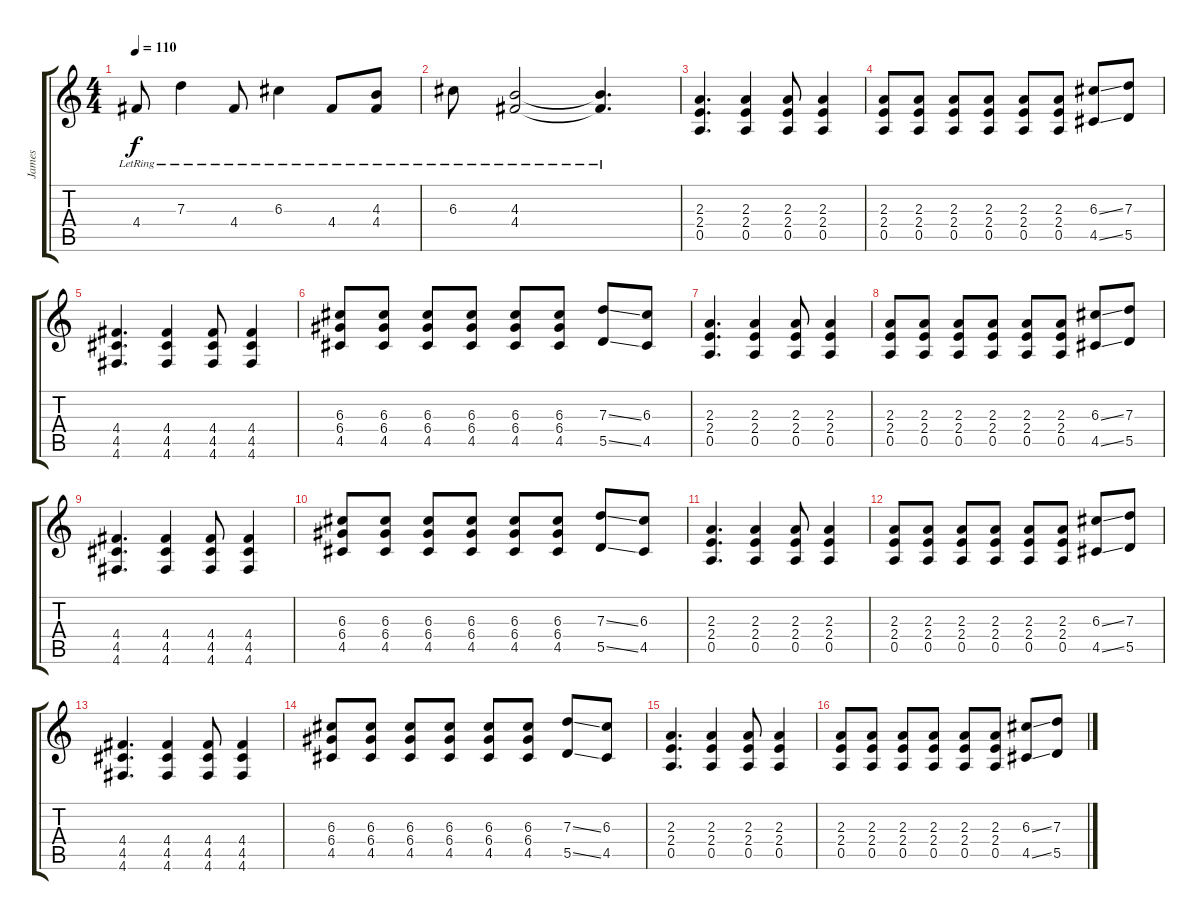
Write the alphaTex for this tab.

\track ("James" "James") {instrument electricguitarjazz}
\staff {score tabs}
\tuning (E4 B3 G3 D3 A2 D2) {hide}
\ts (4 4)
\tempo 110
\clef g2
\ks c
4.4{lr}.8{dy f} 7.3{lr}.4 4.4{lr}.8 6.3{lr}.4 4.4{lr}.8 (4.3{lr} 4.4).8 |
6.3{lr}.8 (4.3{lr} 4.4{lr}).2 (4.3{lr t} 4.4{lr t}).4{d} |
(2.3 2.4 0.5).4{d instrument distortionguitar} (2.3 2.4 0.5).4 (2.3 2.4 0.5).8 (2.3 2.4 0.5).4 |
(2.3 2.4 0.5).8 (2.3 2.4 0.5).8 (2.3 2.4 0.5).8 (2.3 2.4 0.5).8 (2.3 2.4 0.5).8 (2.3 2.4 0.5).8 (6.3{ss} 4.5{ss}).8 (7.3 5.5).8 |
(4.4 4.5 4.6).4{d} (4.4 4.5 4.6).4 (4.4 4.5 4.6).8 (4.4 4.5 4.6).4 |
(6.3 6.4 4.5).8 (6.3 6.4 4.5).8 (6.3 6.4 4.5).8 (6.3 6.4 4.5).8 (6.3 6.4 4.5).8 (6.3 6.4 4.5).8 (7.3{ss} 5.5{ss}).8 (6.3 4.5).8 |
(2.3 2.4 0.5).4{d} (2.3 2.4 0.5).4 (2.3 2.4 0.5).8 (2.3 2.4 0.5).4 |
(2.3 2.4 0.5).8 (2.3 2.4 0.5).8 (2.3 2.4 0.5).8 (2.3 2.4 0.5).8 (2.3 2.4 0.5).8 (2.3 2.4 0.5).8 (6.3{ss} 4.5{ss}).8 (7.3 5.5).8 |
(4.4 4.5 4.6).4{d} (4.4 4.5 4.6).4 (4.4 4.5 4.6).8 (4.4 4.5 4.6).4 |
(6.3 6.4 4.5).8 (6.3 6.4 4.5).8 (6.3 6.4 4.5).8 (6.3 6.4 4.5).8 (6.3 6.4 4.5).8 (6.3 6.4 4.5).8 (7.3{ss} 5.5{ss}).8 (6.3 4.5).8 |
(2.3 2.4 0.5).4{d} (2.3 2.4 0.5).4 (2.3 2.4 0.5).8 (2.3 2.4 0.5).4 |
(2.3 2.4 0.5).8 (2.3 2.4 0.5).8 (2.3 2.4 0.5).8 (2.3 2.4 0.5).8 (2.3 2.4 0.5).8 (2.3 2.4 0.5).8 (6.3{ss} 4.5{ss}).8 (7.3 5.5).8 |
(4.4 4.5 4.6).4{d} (4.4 4.5 4.6).4 (4.4 4.5 4.6).8 (4.4 4.5 4.6).4 |
(6.3 6.4 4.5).8 (6.3 6.4 4.5).8 (6.3 6.4 4.5).8 (6.3 6.4 4.5).8 (6.3 6.4 4.5).8 (6.3 6.4 4.5).8 (7.3{ss} 5.5{ss}).8 (6.3 4.5).8 |
(2.3 2.4 0.5).4{d} (2.3 2.4 0.5).4 (2.3 2.4 0.5).8 (2.3 2.4 0.5).4 |
(2.3 2.4 0.5).8 (2.3 2.4 0.5).8 (2.3 2.4 0.5).8 (2.3 2.4 0.5).8 (2.3 2.4 0.5).8 (2.3 2.4 0.5).8 (6.3{ss} 4.5{ss}).8 (7.3 5.5).8
